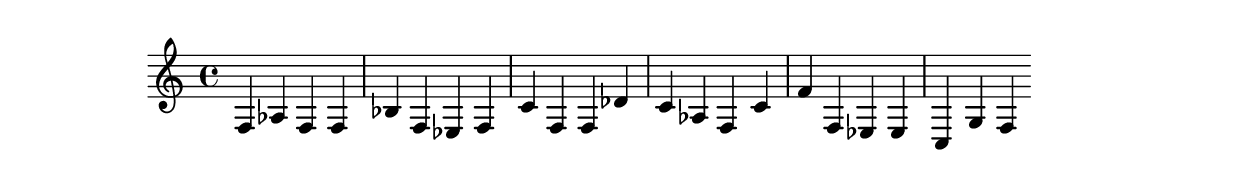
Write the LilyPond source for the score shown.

\relative
{
    f4 aes f f bes f ees f c' f, f des' c aes f c' f f, ees ees c g' f
}

\version "2.12.2"